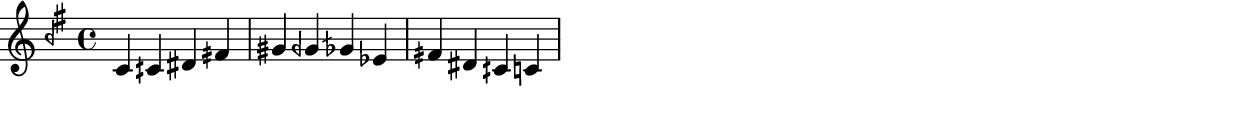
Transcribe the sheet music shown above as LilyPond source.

%% Generated by lilypond-book
%% Options: [exampleindent=10.16\mm,indent=0\mm,line-width=160\mm,paper-height=845.047\pt,paper-width=597.508\pt,papersize='(cons (* 597.508 pt) (* 845.047 pt)),quote]
\include "lilypond-book-preamble.ly"


% ****************************************************************
% Start cut-&-pastable-section
% ****************************************************************

#(ly:set-option 'eps-box-padding 3.000000)



\paper {
  #(set-paper-size '(cons (* 597.508 pt) (* 845.047 pt)))
  indent = 0\mm
  line-width = 160\mm
  % offset the left padding, also add 1mm as lilypond creates cropped
  % images with a little space on the right
  line-width = #(- line-width (* mm  3.000000) (* mm 1))
  line-width = 160\mm - 2.0 * 10.16\mm
  % offset the left padding, also add 1mm as lilypond creates cropped
  % images with a little space on the right
  line-width = #(- line-width (* mm  3.000000) (* mm 1))
}

\layout {
  
}




% ****************************************************************
% ly snippet:
% ****************************************************************
\sourcefilename "snippets/makam-example.ly"
\sourcefileline 0
%% DO NOT EDIT this file manually; it was automatically
%% generated from the LilyPond Snippet Repository
%% (http://lsr.di.unimi.it).
%%
%% Make any changes in the LSR itself, or in
%% `Documentation/snippets/new/`, then run
%% `scripts/auxiliar/makelsr.pl`.
%%
%% This file is in the public domain.

\version "2.24.0"

\header {
%% Translation of GIT committish: 0cc270b871321ae5aa8622cea8d8262aafd16641
  texidocja = "
マカームはトルコ発祥の旋法で、1/9 音の微分音を使用します。ピッチの名前や@c
調号についての詳細は、初期化ファイル @samp{ly/makam.ly} を参照してください。
"
  doctitleja = "マカームの例"

%% Translation of GIT committish: 2f3474d9af596d677ed5b7ce720ae4d0954a6b51
  texidocit = "
Makam è un tipo di melodia proveniente dalla Turchia che usa alterazioni
microtonali di 1/9. Consultare il file di inizializzazione @samp{ly/makam.ly}
per vedere come sono definiti i nomi delle altezze e le alterazioni.
"
  doctitleit = "Esempio di makam"

%% Translation of GIT committish: 41a008e75e2fe29536406cdf0d71c32a4606f2b8
  texidocfr = "
Le « makam » est une forme de mélodie turque qui utilise des altérations
d'un neuvième de ton.

Consultez le fichier d'initialisation @file{ly/makam.ly} pour plus de
détails sur les hauteurs et altérations utilisées (voir le chapitre
5.7.4 - Autres sources d'information du manuel d'initiation pour le
localiser).
"

  doctitlefr = "Exemple de musique « Makam »"

%% Translation of GIT committish: 00f0ca84dbb015617f8ce36dd13db59bbfef8f11
  texidoces = "
El «Makam» es un tipo de melodía de Turquía que
utiliza alteraciones microtonales de 1/9 de tono.  Consulte el
archivo de inicio @file{makam.ly} (véase el 'Manual de
aprendizaje @version{}, 4.6.3 Otras fuentes de información' para
averiguar la situación de este archivo) para ver detalles de los
nombres de las notas y las alteraciones.

"
  doctitlees = "Ejemplo de «Makam»"

%% Translation of GIT committish: 0a868be38a775ecb1ef935b079000cebbc64de40
  texidocde = "
Makam ist eine türkische Melodie, in der 1/9-Tonabstände
eingesetzt werden.  Sehen Sie sich die Initialisierungsdatei
@file{makam.ly} für weiter Information zu Tonhöhenbezeichnungen
und Alterationen an (siehe
Handbuch zum Lernen @version{}, 4.6.3 Weitere Information zu
Hinweisen, wo diese Datei gespeichert ist)."

  doctitlede = "Makam-Beispiel"

%% Translation of GIT committish: 8ffecf6be17c6ec2ff87cf31873121a8cce29b09
  texidocca = "
El «Makam» és un tipus de melodia de Turquia que utilitza
alteracions microtonals de 1/9 de to.  Consulteu el fitxer d'inici
@file{makam.ly} (vegeu el «Manual d'aprenentatge @version{},
4.6.3 Altres forms d'informació» per esbrinar la situació
d'aquest fitxer) per veure detalls dels noms de les notes i les
alteracions.

"
  doctitleca = "Exemple de «Makam»"

  lsrtags = "pitches, version-specific, world-music"

  texidoc = "
Makam is a type of melody from Turkey using 1/9th-tone microtonal
alterations.

Consult the initialization file @samp{ly/makam.ly} for details of
pitch names and alterations.
"

  doctitle = "Makam example"
} % begin verbatim


% Initialize makam settings
\include "makam.ly"

\relative c' {
  \set Staff.keyAlterations = #`((6 . ,(- KOMA)) (3 . ,BAKIYE))
  c4 cc db fk
  gbm4 gfc gfb efk
  fk4 db cc c
}



% ****************************************************************
% end ly snippet
% ****************************************************************
